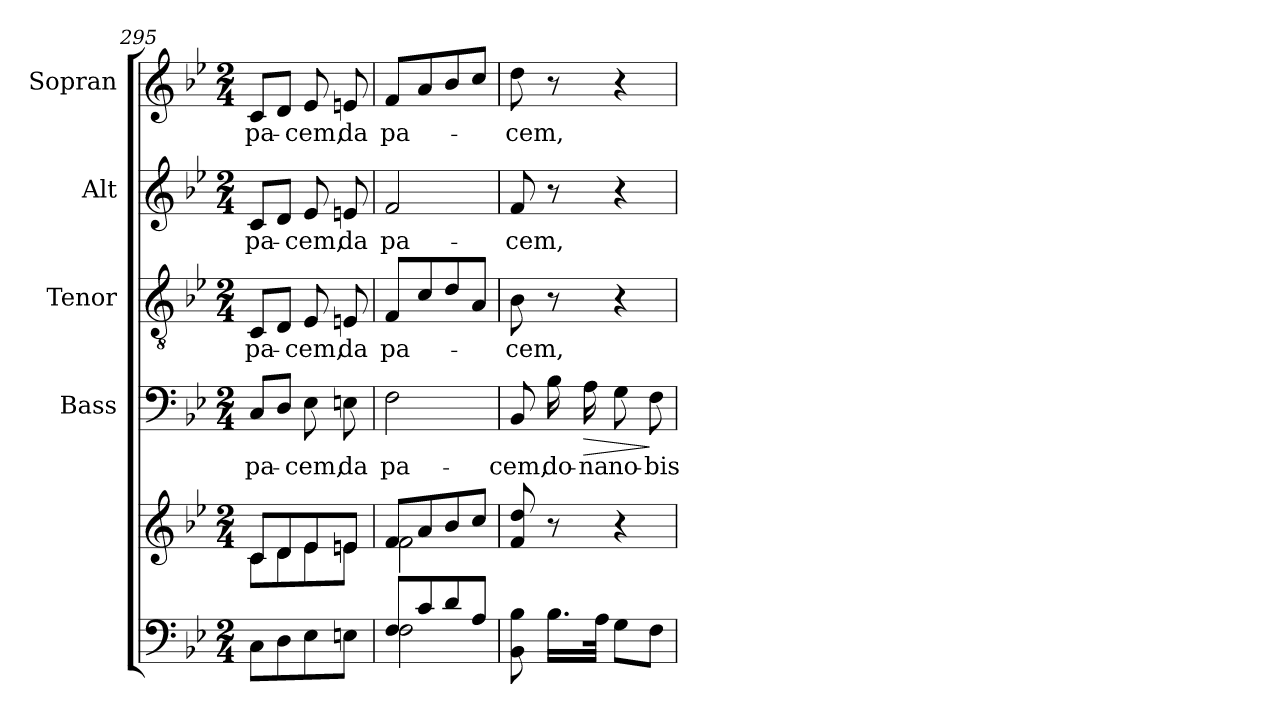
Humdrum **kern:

**kern	**kern	**kern	**text	**dynam	**kern	**text	**kern	**text	**kern	**text
*part5	*part5	*part4	*part4	*part4	*part3	*part3	*part2	*part2	*part1	*part1
*staff6	*staff5	*staff4	*staff4	*staff4	*staff3	*staff3	*staff2	*staff2	*staff1	*staff1
*	*	*I"Bass	*	*	*I"Tenor	*	*I"Alt	*	*I"Sopran	*
*	*	*I'B.	*	*	*I'T.	*	*I'A.	*	*I'S.	*
*clefF4	*clefG2	*clefF4	*	*	*clefGv2	*	*clefG2	*	*clefG2	*
*k[b-e-]	*k[b-e-]	*k[b-e-]	*	*	*k[b-e-]	*	*k[b-e-]	*	*k[b-e-]	*
*B-:	*B-:	*B-:	*	*	*B-:	*	*B-:	*	*B-:	*
*M2/4	*M2/4	*M2/4	*	*	*M2/4	*	*M2/4	*	*M2/4	*
=295	=295	=295	=295	=295	=295	=295	=295	=295	=295	=295
*	*^	*	*	*	*	*	*	*	*	*
!	!	!	!	!LO:LY:b	!	!	!LO:LY:b	!	!LO:LY:b	!	!LO:LY:b
8C\L	8c/L	8c\L	8C/L	pa-	.	8C/L	pa-	8c/L	pa-	8c/L	pa-
8D\	8d/	8d\	8D/J	.	.	8D/J	.	8d/J	.	8d/J	.
!	!	!	!	!LO:LY:b	!	!	!LO:LY:b	!	!LO:LY:b	!	!LO:LY:b
8E-\	8e-/	8e-\	8E-\	-cem,	.	8E-/	-cem,	8e-/	-cem,	8e-/	-cem,
!	!	!	!	!LO:LY:b	!	!	!LO:LY:b	!	!LO:LY:b	!	!LO:LY:b
8En\J	8en/J	8en\J	8En\	da	.	8En/	da	8en/	da	8en/	da
=296	=296	=296	=296	=296	=296	=296	=296	=296	=296	=296	=296
*^	*	*	*	*	*	*	*	*	*	*	*
!	!	!	!	!	!LO:LY:b	!	!	!LO:LY:b	!	!LO:LY:b	!	!LO:LY:b
8F/L	2F\	8f/L	2f\	2F\	pa-	.	8F/L	pa-	2f/	pa-	8f/L	pa-
8c/	.	8a/	.	.	.	.	8c/	.	.	.	8a/	.
8d/	.	8b-/	.	.	.	.	8d/	.	.	.	8b-/	.
8A/J	.	8cc/J	.	.	.	.	8A/J	.	.	.	8cc/J	.
*v	*v	*	*	*	*	*	*	*	*	*	*	*
*	*v	*v	*	*	*	*	*	*	*	*	*
!!LO:PB:g=z
=297	=297	=297	=297	=297	=297	=297	=297	=297	=297	=297
!	!	!	!LO:LY:b	!	!	!LO:LY:b	!	!LO:LY:b	!	!LO:LY:b
8BB-\ 8B-\	8f/ 8dd/	8BB-/	-cem,	.	8B-\	-cem,	8f/	-cem,	8dd\	-cem,
!	!	!	!LO:LY:b	!	!	!	!	!	!	!
16.B-\LL	8r	16B-\	do-	.	8r	.	8r	.	8r	.
!	!	!	!LO:LY:b	!LO:HP:b	!	!	!	!	!	!
.	.	16A\	-na	>	.	.	.	.	.	.
32A\JJk	.	.	.	.	.	.	.	.	.	.
!	!	!	!LO:LY:b	!	!	!	!	!	!	!
8G\L	4r	8G\	no-	.	4r	.	4r	.	4r	.
!	!	!	!LO:LY:b	!	!	!	!	!	!	!
8F\J	.	8F\	-bis	]	.	.	.	.	.	.
=	=	=	=	=	=	=	=	=	=	=
*-	*-	*-	*-	*-	*-	*-	*-	*-	*-	*-
